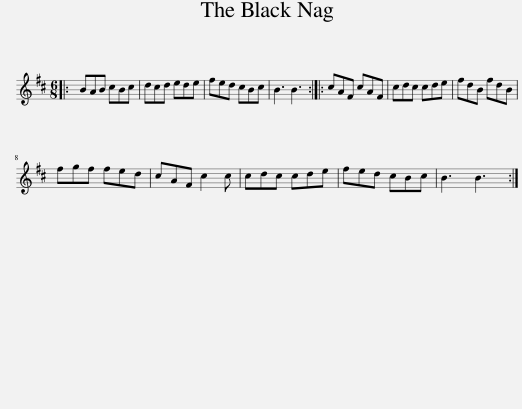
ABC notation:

X:1
L:1/8
M:6/8
I:linebreak $
K:Bmin
V:1 treble
V:1
|: BAB cBc | dcd ede | fed cBc | B3 B3 :: cAF cAF | %5
 cdc cde | fdB fdB |$ fgf fed | cAF c2 c | cdc cde | %10
 fed cBc | B3 B3 :| %12
